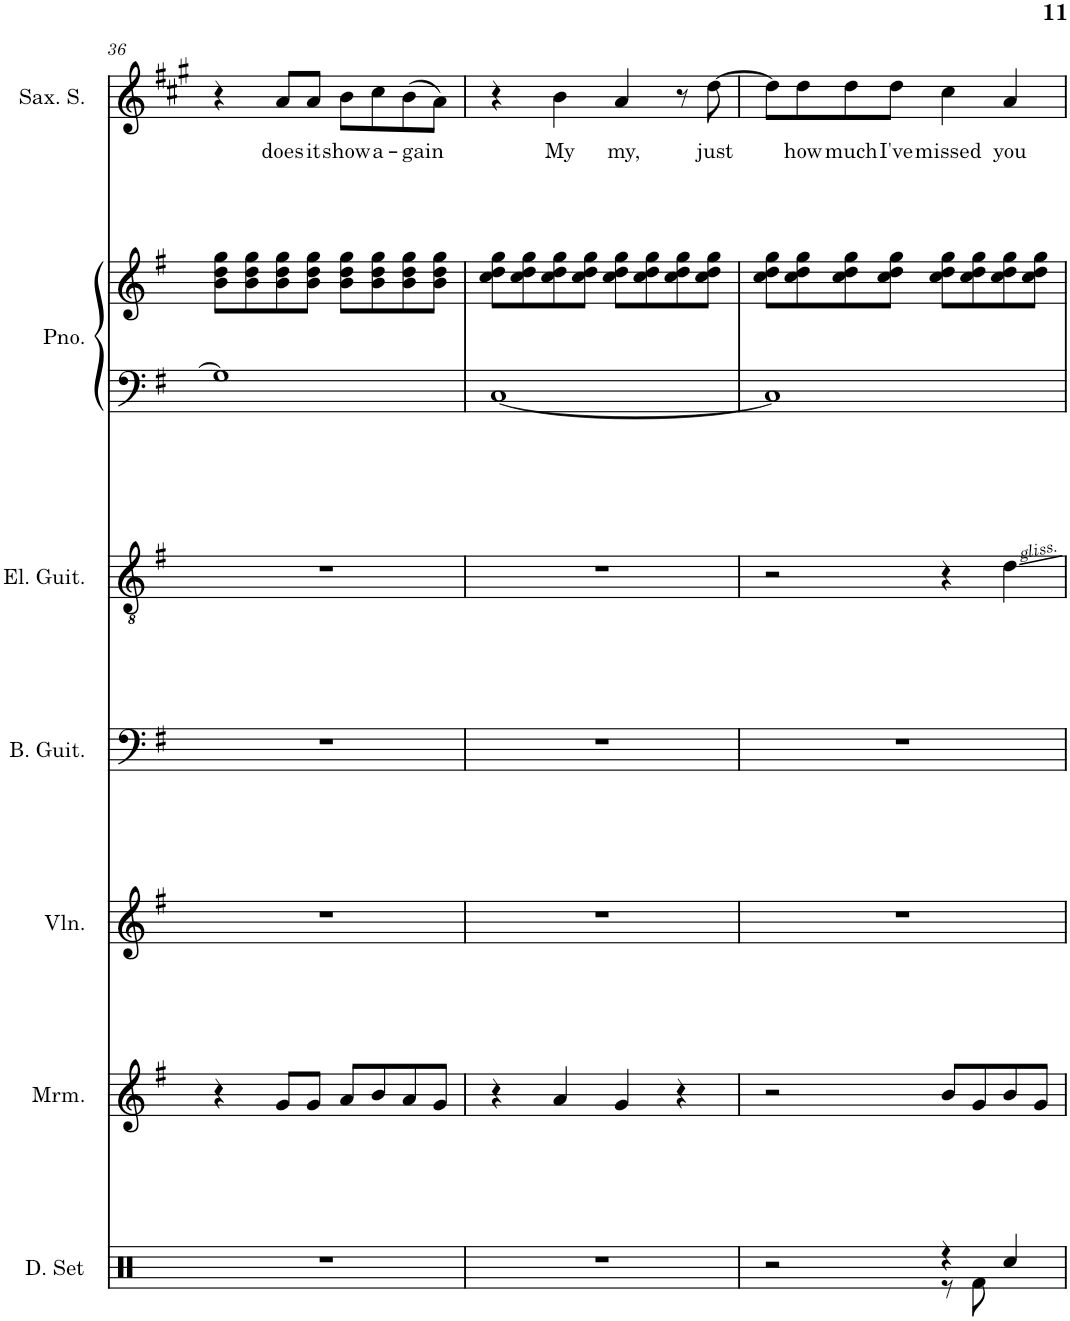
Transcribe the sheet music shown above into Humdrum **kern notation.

**kern	**kern	**kern	**kern	**kern	**kern	**kern	**kern	**text
*part7	*part6	*part5	*part4	*part3	*part2	*part2	*part1	*part1
*staff8	*staff7	*staff6	*staff5	*staff4	*staff3	*staff2	*staff1	*staff1
*I"Drumset	*I"Marimba	*I"Violin	*I"Bass Guitar	*I"Electric Guitar	*I"Piano	*	*I"Saxophone Soprano	*
*I'D. Set	*I'Mrm.	*I'Vln.	*I'B. Guit.	*I'El. Guit.	*I'Pno.	*	*I'Sax. S.	*
!!LO:PB:g=z
*clefX	*clefG2	*clefG2	*clefF4	*clefGv2	*clefF4	*clefG2	*clefG2	*
*	*	*	*Trd7c12	*	*	*	*Trd1c2	*
*k[]	*k[f#]	*k[f#]	*k[f#]	*k[f#]	*k[f#]	*k[f#]	*k[f#c#g#]	*
*M4/4	*M4/4	*M4/4	*M4/4	*M4/4	*M4/4	*M4/4	*M4/4	*
=36	=36	=36	=36	=36	=36	=36	=36	=36
1r	4r	1r	1r	1r	1G]	8b\ 8dd\ 8gg\L	4r	.
.	.	.	.	.	.	8b\ 8dd\ 8gg\	.	.
!	!	!	!	!	!	!	!	!LO:LY:b
.	8g/L	.	.	.	.	8b\ 8dd\ 8gg\	8a/L	does
!	!	!	!	!	!	!	!	!LO:LY:b
.	8g/J	.	.	.	.	8b\ 8dd\ 8gg\J	8a/J	it
!	!	!	!	!	!	!	!	!LO:LY:b
.	8a/L	.	.	.	.	8b\ 8dd\ 8gg\L	8b\L	show
!	!	!	!	!	!	!	!	!LO:LY:b
.	8b/	.	.	.	.	8b\ 8dd\ 8gg\	8cc#\	a-
!	!	!	!	!	!	!	!	!LO:LY:b
.	8a/	.	.	.	.	8b\ 8dd\ 8gg\	(8b\	-gain
.	8g/J	.	.	.	.	8b\ 8dd\ 8gg\J	8a\J)	.
=37	=37	=37	=37	=37	=37	=37	=37	=37
1r	4r	1r	1r	1r	[1C	8cc\ 8dd\ 8gg\L	4r	.
.	.	.	.	.	.	8cc\ 8dd\ 8gg\	.	.
!	!	!	!	!	!	!	!	!LO:LY:b
.	4a/	.	.	.	.	8cc\ 8dd\ 8gg\	4b\	My
.	.	.	.	.	.	8cc\ 8dd\ 8gg\J	.	.
!	!	!	!	!	!	!	!	!LO:LY:b
.	4g/	.	.	.	.	8cc\ 8dd\ 8gg\L	4a/	my,
.	.	.	.	.	.	8cc\ 8dd\ 8gg\	.	.
.	4r	.	.	.	.	8cc\ 8dd\ 8gg\	8r	.
!	!	!	!	!	!	!	!	!LO:LY:b
.	.	.	.	.	.	8cc\ 8dd\ 8gg\J	[8dd\	just
=38	=38	=38	=38	=38	=38	=38	=38	=38
*^	*	*	*	*	*	*	*	*
2r	2ryy	2r	1r	1r	2r	1C]	8cc\ 8dd\ 8gg\L	8dd\L]	.
!	!	!	!	!	!	!	!	!	!LO:LY:b
.	.	.	.	.	.	.	8cc\ 8dd\ 8gg\	8dd\	how
!	!	!	!	!	!	!	!	!	!LO:LY:b
.	.	.	.	.	.	.	8cc\ 8dd\ 8gg\	8dd\	much
!	!	!	!	!	!	!	!	!	!LO:LY:b
.	.	.	.	.	.	.	8cc\ 8dd\ 8gg\J	8dd\J	I've
!	!	!	!	!	!	!	!	!	!LO:LY:b
4r	8r	8b/L	.	.	4r	.	8cc\ 8dd\ 8gg\L	4cc#\	missed
.	8Rf\	8g/	.	.	.	.	8cc\ 8dd\ 8gg\	.	.
!	!	!	!	!	!	!	!	!	!LO:LY:b
4Rcc/	4ryy	8b/	.	.	4d\	.	8cc\ 8dd\ 8gg\	4a/	you
.	.	8g/J	.	.	.	.	8cc\ 8dd\ 8gg\J	.	.
*v	*v	*	*	*	*	*	*	*	*
=	=	=	=	=	=	=	=	=
*-	*-	*-	*-	*-	*-	*-	*-	*-
